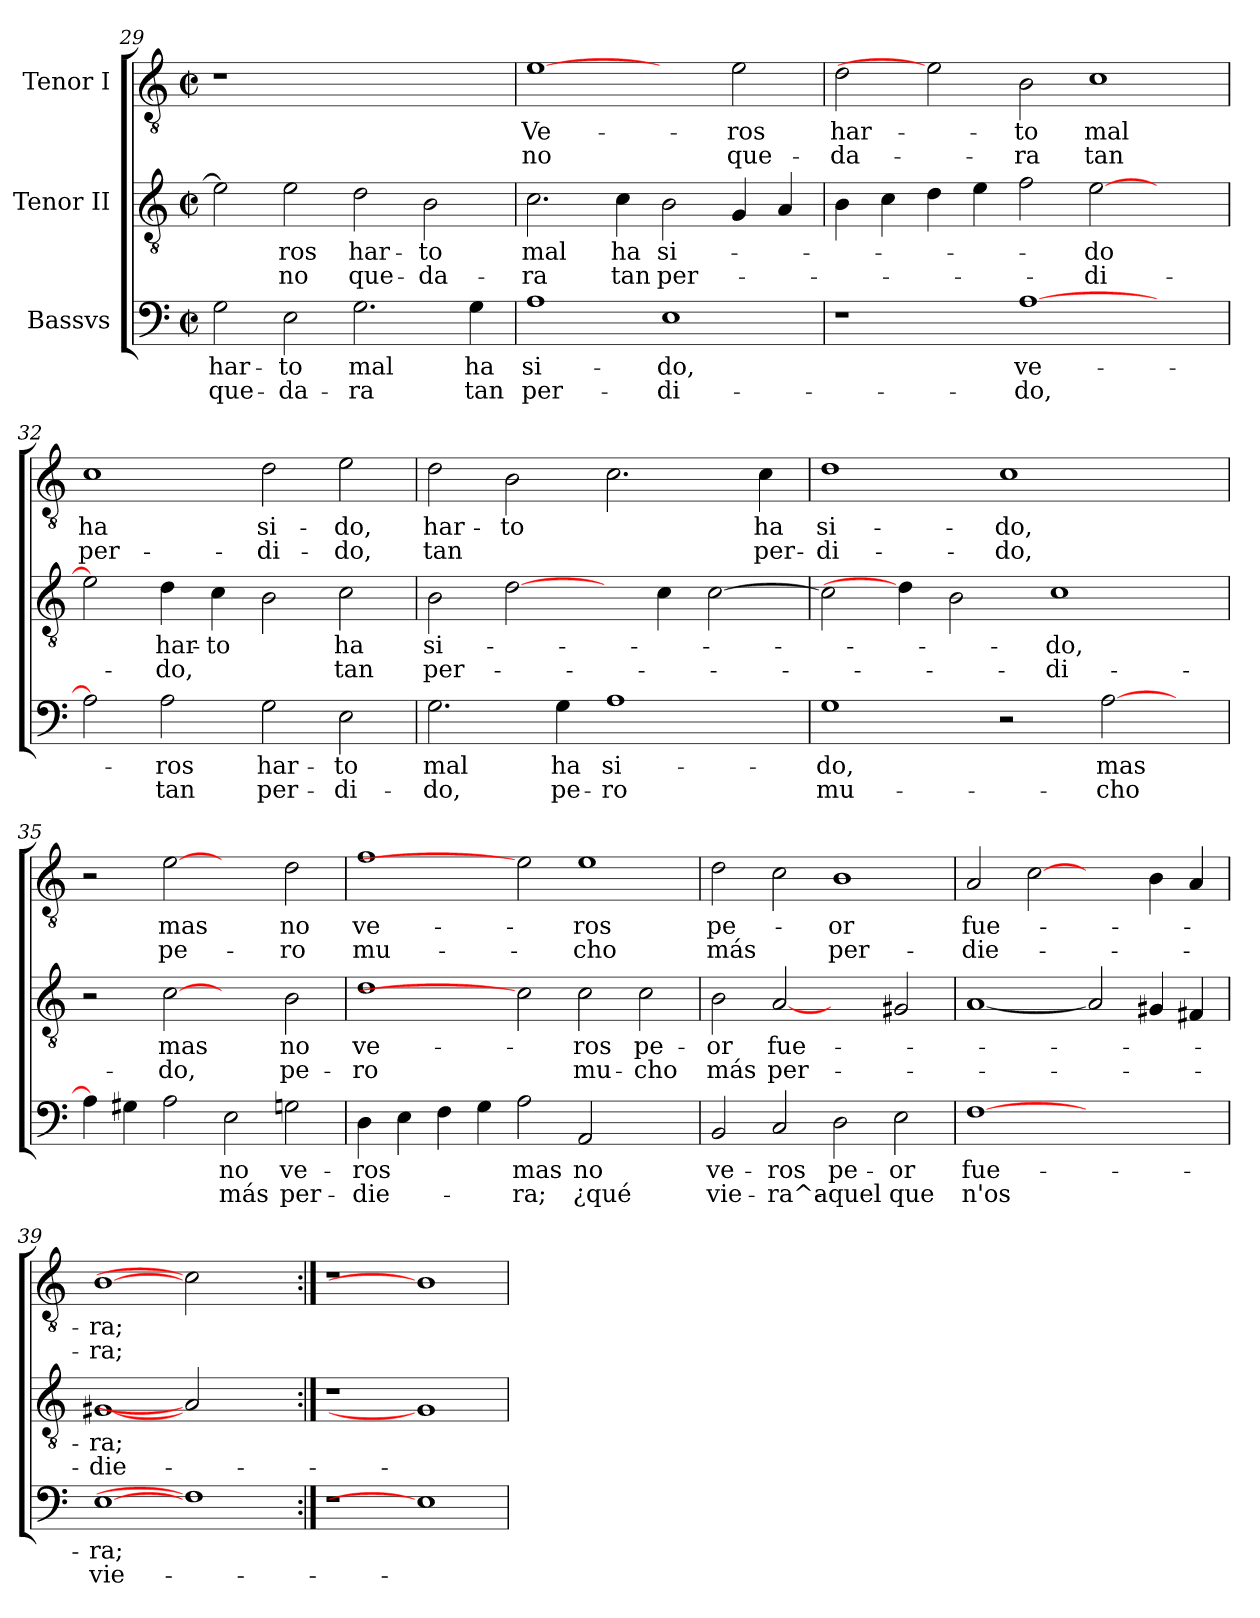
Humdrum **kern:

**kern	**text	**text	**kern	**text	**text	**kern	**text	**text
*part3	*part3	*part3	*part2	*part2	*part2	*part1	*part1	*part1
*staff3	*staff3	*staff3	*staff2	*staff2	*staff2	*staff1	*staff1	*staff1
*I"Bassvs	*	*	*I"Tenor II	*	*	*I"Tenor I	*	*
*clefF4	*	*	*clefGv2	*	*	*clefGv2	*	*
*k[]	*	*	*k[]	*	*	*k[]	*	*
*C:	*	*	*C:	*	*	*C:	*	*
*M2/2	*	*	*M2/2	*	*	*M2/2	*	*
*met(c|)	*	*	*met(c|)	*	*	*met(c|)	*	*
=29	=29	=29	=29	=29	=29	=29	=29	=29
!	!LO:LY:b:rj	!LO:LY:b:rj	!	!	!	!	!	!
2G\	har-	que-	2e\]	.	.	1r	.	.
!	!LO:LY:b:rj	!LO:LY:b:rj	!	!LO:LY:b	!LO:LY:b	!	!	!
2E\	-to	-da-	2e\	-ros	no	.	.	.
!	!LO:LY:b:rj	!LO:LY:b:rj	!	!LO:LY:b	!LO:LY:b	!	!	!
2.G\	mal	-ra	2d\	har-	que-	1ryy	.	.
!	!	!	!	!LO:LY:b	!LO:LY:b	!	!	!
.	.	.	2B\	-to	-da-	.	.	.
!	!LO:LY:b:rj	!LO:LY:b:rj	!	!	!	!	!	!
4G\	ha	tan	.	.	.	.	.	.
!!LO:LB:g=z
=30	=30	=30	=30	=30	=30	=30	=30	=30
!	!LO:LY:b:rj	!LO:LY:b:rj	!	!LO:LY:b	!LO:LY:b	!	!LO:LY:b:rj	!LO:LY:b:rj
1A	si-	per-	2.c\	mal	-ra	[1e	Ve-	no
!	!	!	!	!LO:LY:b	!LO:LY:b	!	!	!
.	.	.	4c\	ha	tan	.	.	.
!	!LO:LY:b:rj	!LO:LY:b:rj	!	!LO:LY:b	!LO:LY:b	!	!	!
1E	-do,	-di-	2B\	si-	per-	2ryy	.	.
!	!	!	!	!	!	!	!LO:LY:b:rj	!LO:LY:b:rj
.	.	.	4G/	.	.	2e\	-ros	que-
.	.	.	4A/	.	.	.	.	.
=31	=31	=31	=31	=31	=31	=31	=31	=31
!	!	!	!	!	!	!	!LO:LY:b:rj	!LO:LY:b:rj
1r	.	.	4B\	.	.	2d\	har-	-da-
.	.	.	4c\	.	.	.	.	.
.	.	.	4d\	.	.	2e]	.	.
.	.	.	4e\	.	.	.	.	.
!	!LO:LY:b:rj	!LO:LY:b:rj	!	!	!	!	!LO:LY:b:rj	!LO:LY:b:rj
[>1A	ve-	-do,	2f\	.	.	2B\	-to	-ra
!	!	!	!	!LO:LY:b	!LO:LY:b	!	!LO:LY:b:rj	!LO:LY:b:rj
.	.	.	[>2e\	-do	-di-	1c	mal	tan
2ryy	.	.	2ryy	.	.	.	.	.
=32	=32	=32	=32	=32	=32	=32	=32	=32
!	!	!	!	!	!	!	!LO:LY:b:rj	!LO:LY:b:rj
2A\]	.	.	2e\]	.	.	1c	ha	per-
!	!LO:LY:b:rj	!LO:LY:b:rj	!	!LO:LY:b	!LO:LY:b	!	!	!
2A\	-ros	tan	4d\	har-	-do,	.	.	.
!	!	!	!	!LO:LY:b	!	!	!	!
.	.	.	4c\	-to	.	.	.	.
!	!LO:LY:b:rj	!LO:LY:b:rj	!	!	!	!	!LO:LY:b:rj	!LO:LY:b:rj
2G\	har-	per-	2B\	.	.	2d\	si-	-di-
!	!LO:LY:b:rj	!LO:LY:b:rj	!	!LO:LY:b	!LO:LY:b	!	!LO:LY:b:rj	!LO:LY:b:rj
2E\	-to	-di-	2c\	ha	tan	2e\	-do,	-do,
=33	=33	=33	=33	=33	=33	=33	=33	=33
!	!LO:LY:b:rj	!LO:LY:b:rj	!	!LO:LY:b	!LO:LY:b	!	!LO:LY:b:rj	!LO:LY:b:rj
2.G\	mal	-do,	2B\	si-	per-	2d\	har-	tan
!	!	!	!	!	!	!	!LO:LY:b:rj	!
.	.	.	[2d\	.	.	2B\	-to	.
!	!LO:LY:b:rj	!LO:LY:b:rj	!	!	!	!	!	!
4G\	ha	pe-	.	.	.	.	.	.
!	!LO:LY:b:rj	!LO:LY:b:rj	!	!	!	!	!	!
1A	si-	-ro	4ryy	.	.	2.c\	.	.
.	.	.	4c\	.	.	.	.	.
.	.	.	[>2c\	.	.	.	.	.
!	!	!	!	!	!	!	!LO:LY:b:rj	!LO:LY:b:rj
.	.	.	.	.	.	4c\	ha	per-
=34	=34	=34	=34	=34	=34	=34	=34	=34
!	!LO:LY:b:rj	!LO:LY:b:rj	!	!	!	!	!LO:LY:b:rj	!LO:LY:b:rj
1G	-do,	mu-	2c\]	.	.	1d	si-	-di-
.	.	.	4d\]	.	.	.	.	.
.	.	.	2B\	.	.	.	.	.
!	!	!	!	!	!	!	!LO:LY:b:rj	!LO:LY:b:rj
2r	.	.	.	.	.	1c	-do,	-do,
!	!	!	!	!LO:LY:b	!LO:LY:b	!	!	!
.	.	.	1c	-do,	-di-	.	.	.
!	!LO:LY:b:rj	!LO:LY:b:rj	!	!	!	!	!	!
[<2A\	mas	-cho	.	.	.	.	.	.
4ryy	.	.	.	.	.	4ryy	.	.
!!LO:PB:g=z
=35	=35	=35	=35	=35	=35	=35	=35	=35
4A\]	.	.	2r	.	.	2r	.	.
4G#X\	.	.	.	.	.	.	.	.
!	!	!	!	!LO:LY:b	!LO:LY:b	!	!LO:LY:b:rj	!LO:LY:b:rj
2A\	.	.	[2c	mas	-do,	[2e	mas	pe-
!	!LO:LY:b:rj	!LO:LY:b:rj	!	!	!	!	!	!
2E\	no	más	2ryy	.	.	2ryy	.	.
!	!LO:LY:b:rj	!LO:LY:b:rj	!	!LO:LY:b	!LO:LY:b	!	!LO:LY:b:rj	!LO:LY:b:rj
2Gn\	ve-	per-	2B\	no	pe-	2d\	no	-ro
=36	=36	=36	=36	=36	=36	=36	=36	=36
!	!LO:LY:b:rj	!LO:LY:b:rj	!	!LO:LY:b	!LO:LY:b	!	!LO:LY:b:rj	!LO:LY:b:rj
4D\	-ros	-die-	1d	ve-	-ro	1f	ve-	mu-
4E\	.	.	.	.	.	.	.	.
4F\	.	.	.	.	.	.	.	.
4G\	.	.	.	.	.	.	.	.
!	!LO:LY:b:rj	!LO:LY:b:rj	!	!	!	!	!	!
2A\	mas	-ra;	2c]	.	.	2e]	.	.
!	!LO:LY:b:rj	!LO:LY:b:rj	!	!LO:LY:b	!LO:LY:b	!	!LO:LY:b:rj	!LO:LY:b:rj
2AA/	no	¿qué	2c\	-ros	mu-	1e	-ros	-cho
!	!	!	!	!LO:LY:b	!LO:LY:b	!	!	!
2ryy	.	.	2c\	pe-	-cho	.	.	.
=37	=37	=37	=37	=37	=37	=37	=37	=37
!	!LO:LY:b:rj	!LO:LY:b:rj	!	!LO:LY:b	!LO:LY:b	!	!LO:LY:b:rj	!LO:LY:b:rj
2BB/	ve-	vie-	2B\	-or	más	2d\	pe-	más
!	!LO:LY:b:rj	!LO:LY:b:rj	!	!LO:LY:b	!LO:LY:b	!	!	!
2C/	-ros	-ra^a-	[2A	fue-	per-	2c\	.	.
!	!LO:LY:b:rj	!LO:LY:b:rj	!	!	!	!	!LO:LY:b:rj	!LO:LY:b:rj
2D\	pe-	-quel	2ryy	.	.	1B	-or	per-
!	!LO:LY:b:rj	!LO:LY:b:rj	!	!	!	!	!	!
2E\	-or	que	2G#X/	.	.	.	.	.
=38	=38	=38	=38	=38	=38	=38	=38	=38
!	!LO:LY:b:rj	!LO:LY:b:rj	!	!	!	!	!LO:LY:b:rj	!LO:LY:b:rj
[1F	fue-	n'os	[1A	.	.	2A/	fue-	-die-
.	.	.	.	.	.	[2c	.	.
1ryy	.	.	2A]	.	.	2ryy	.	.
.	.	.	4G#X/	.	.	4B\	.	.
.	.	.	4F#X/	.	.	4A/	.	.
=39	=39	=39	=39	=39	=39	=39	=39	=39
!	!LO:LY:b:rj	!LO:LY:b:rj	!	!LO:LY:b	!LO:LY:b	!	!LO:LY:b:rj	!LO:LY:b:rj
[1E	-ra;	vie-	[1G#X	-ra;	-die-	[1B	-ra;	-ra;
1F]	.	.	2A]	.	.	2c]	.	.
.	.	.	2ryy	.	.	2ryy	.	.
=40:|!	=40:|!	=40:|!	=40:|!	=40:|!	=40:|!	=40:|!	=40:|!	=40:|!
1r	.	.	1r	.	.	1r	.	.
1E]	.	.	1G#]	.	.	1B]	.	.
=	=	=	=	=	=	=	=	=
*-	*-	*-	*-	*-	*-	*-	*-	*-
